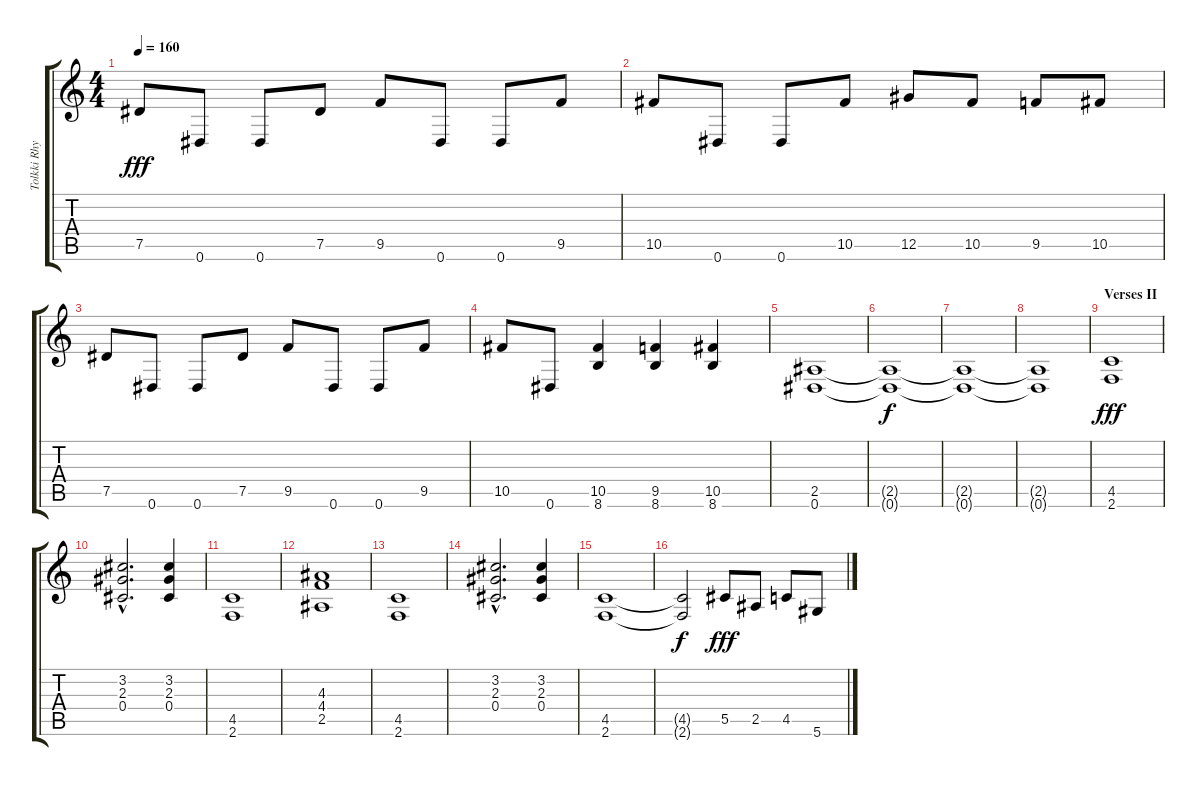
\track ("Tolkki Rhythm" "Tolkki Rhy") {instrument overdrivenguitar}
\staff {score tabs}
\tuning (Eb4 Bb3 Gb3 Db3 Ab2 Eb2) {hide}
\ts (4 4)
\tempo 160
\clef g2
\ks c
7.5.8{dy fff} 0.6.8 0.6.8 7.5.8 9.5.8 0.6.8 0.6.8 9.5.8 |
10.5.8 0.6.8 0.6.8 10.5.8 12.5.8 10.5.8 9.5.8 10.5.8 |
7.5.8 0.6.8 0.6.8 7.5.8 9.5.8 0.6.8 0.6.8 9.5.8 |
10.5.8 0.6.8 (10.5 8.6).4 (9.5 8.6).4 (10.5 8.6).4 |
(2.5 0.6).1 |
(2.5{t} 0.6{t}).1{dy f} |
(2.5{t} 0.6{t}).1 |
(2.5{t} 0.6{t}).1 |
\section ("" "Verses II")
(4.5 2.6).1{dy fff} |
(3.2{hac} 2.3{hac} 0.4{hac}).2{d} (3.2 2.3 0.4).4 |
(4.5 2.6).1 |
(4.3 4.4 2.5).1 |
(4.5 2.6).1 |
(3.2{hac} 2.3{hac} 0.4{hac}).2{d} (3.2 2.3 0.4).4 |
(4.5 2.6).1 |
(4.5{t} 2.6{t}).2{dy f} 5.5.8{dy fff} 2.5.8 4.5.8 5.6.8
